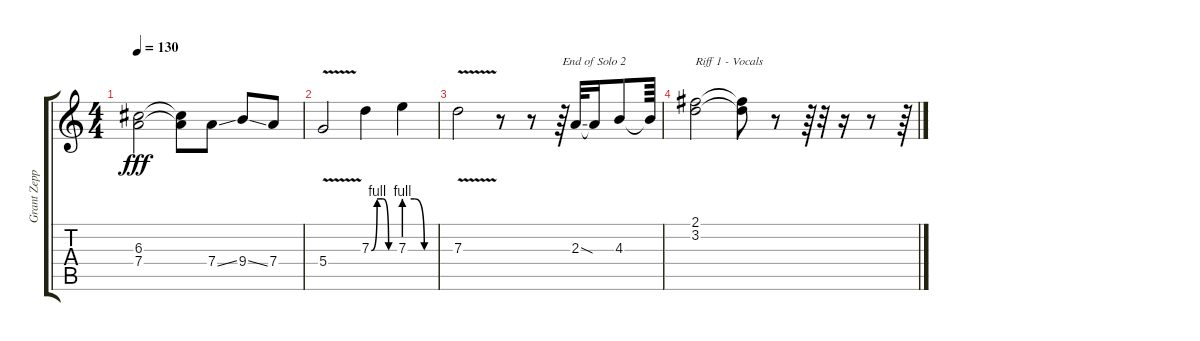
\track ("Grant Zeppelin" "Grant Zepp") {instrument acousticguitarsteel}
\staff {score tabs}
\tuning (E4 B3 G3 D3 A2 E2) {hide}
\ts (4 4)
\tempo 130
\clef g2
\ks c
(6.3 7.4).2{dy fff} (6.3{t} 7.4{t}).8 7.4{ss}.8 9.4{ss}.8 7.4.8 |
5.4{v}.2 7.3{be (custom 0 0 15 4 30 4 45 0 60 0)}.4 7.3{be (custom 0 4 20 4 40 0 60 0)}.4 |
7.3{v}.2 r.8 r.8 r.64{txt "End of Solo 2"} 2.3{ss}.32 2.3{t}.16 4.3.8 4.3{t}.64 |
(2.1 3.2).2{txt "Riff 1 - Vocals"} (2.1{t} 3.2{t}).8 r.8 r.64 r.32 r.16 r.8 r.64
